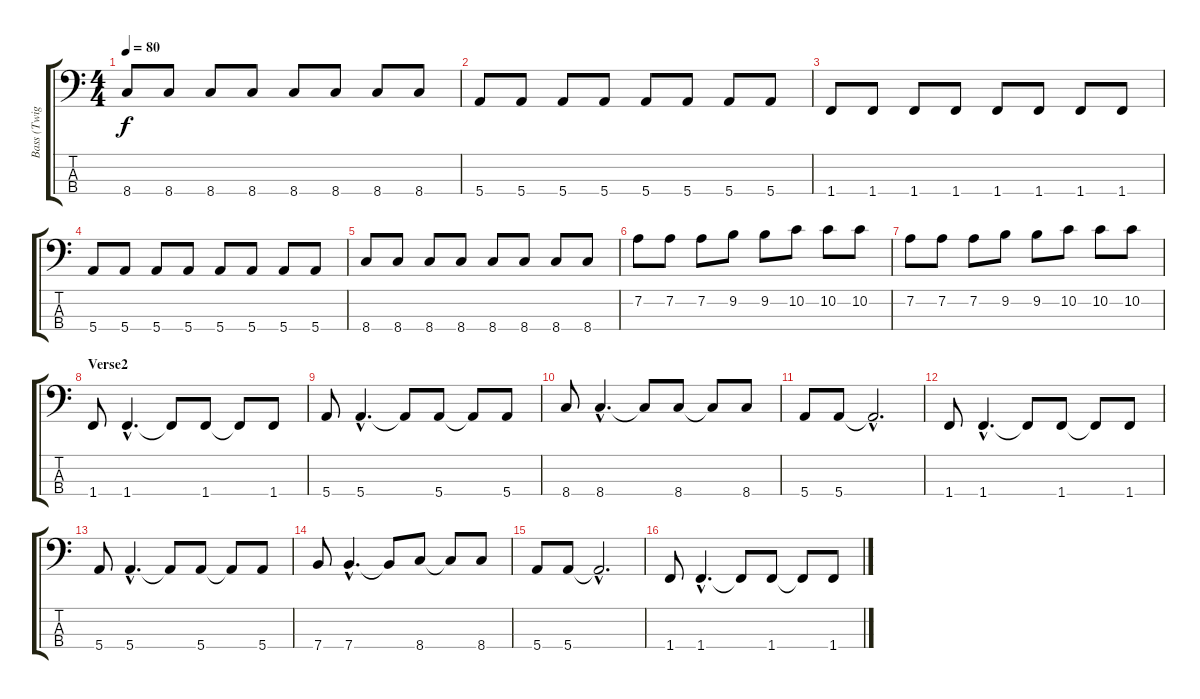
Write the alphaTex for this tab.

\track ("Bass (Twiggy Ramirez)" "Bass (Twig") {instrument electricbassfinger}
\staff {score tabs}
\tuning (G2 D2 A1 E1) {hide}
\ts (4 4)
\tempo 80
\clef f4
\ks c
8.4.8{dy f} 8.4.8 8.4.8 8.4.8 8.4.8 8.4.8 8.4.8 8.4.8 |
5.4.8 5.4.8 5.4.8 5.4.8 5.4.8 5.4.8 5.4.8 5.4.8 |
1.4.8 1.4.8 1.4.8 1.4.8 1.4.8 1.4.8 1.4.8 1.4.8 |
5.4.8 5.4.8 5.4.8 5.4.8 5.4.8 5.4.8 5.4.8 5.4.8 |
8.4.8 8.4.8 8.4.8 8.4.8 8.4.8 8.4.8 8.4.8 8.4.8 |
7.2.8 7.2.8 7.2.8 9.2.8 9.2.8 10.2.8 10.2.8 10.2.8 |
7.2.8 7.2.8 7.2.8 9.2.8 9.2.8 10.2.8 10.2.8 10.2.8 |
\section ("" "Verse2")
1.4.8 1.4{hac}.4{d} 1.4{t}.8 1.4.8 1.4{t}.8 1.4.8 |
5.4.8 5.4{hac}.4{d} 5.4{t}.8 5.4.8 5.4{t}.8 5.4.8 |
8.4.8 8.4{hac}.4{d} 8.4{t}.8 8.4.8 8.4{t}.8 8.4.8 |
5.4.8 5.4.8 5.4{hac t}.2{d} |
1.4.8 1.4{hac}.4{d} 1.4{t}.8 1.4.8 1.4{t}.8 1.4.8 |
5.4.8 5.4{hac}.4{d} 5.4{t}.8 5.4.8 5.4{t}.8 5.4.8 |
7.4.8 7.4{hac}.4{d} 7.4{t}.8 8.4.8 8.4{t}.8 8.4.8 |
5.4.8 5.4.8 5.4{hac t}.2{d} |
1.4.8 1.4{hac}.4{d} 1.4{t}.8 1.4.8 1.4{t}.8 1.4.8
